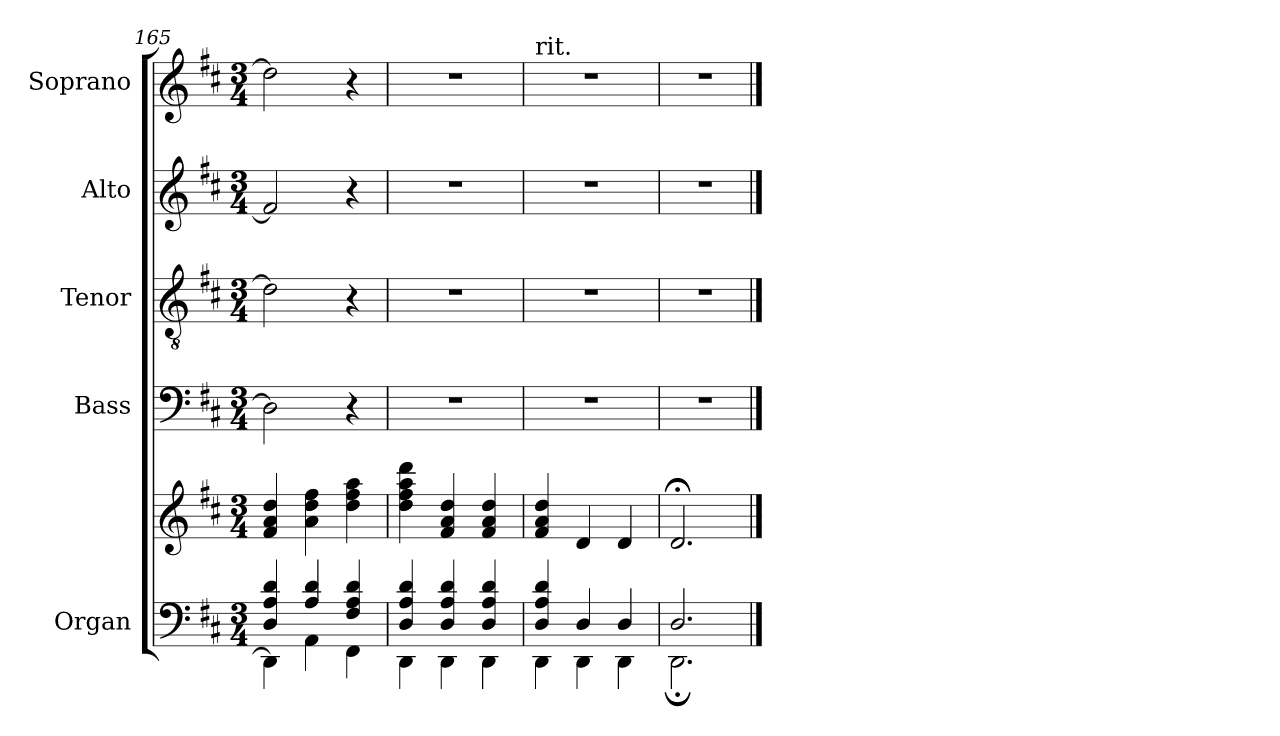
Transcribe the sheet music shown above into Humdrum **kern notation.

**kern	**kern	**kern	**kern	**kern	**kern
*part5	*part5	*part4	*part3	*part2	*part1
*staff6	*staff5	*staff4	*staff3	*staff2	*staff1
*I"Organ	*	*I"Bass	*I"Tenor	*I"Alto	*I"Soprano
*I'Org.	*	*I'B.	*I'T.	*I'A.	*I'S.
*clefF4	*clefG2	*clefF4	*clefGv2	*clefG2	*clefG2
*	*	*	*ITrd7c12	*	*
*k[f#c#]	*k[f#c#]	*k[f#c#]	*k[f#c#]	*k[f#c#]	*k[f#c#]
*D:	*D:	*D:	*D:	*D:	*D:
*M3/4	*M3/4	*M3/4	*M3/4	*M3/4	*M3/4
=165	=165	=165	=165	=165	=165
*^	*	*	*	*	*
4Di/ 4Ai 4di	4DDi\]	4f#i/ 4ai 4ddi	2Di\]	2Di\]	2f#i/]	2ddi\]
4Ai/ 4di	4AAi\	4ai\ 4ddi 4ff#i	.	.	.	.
4F#i/ 4Ai 4di	4FF#i\	4ddi\ 4ff#i 4aai	4r	4r	4r	4r
=166	=166	=166	=166	=166	=166	=166
!	!	!	!LO:N:vis=1	!LO:N:vis=1	!LO:N:vis=1	!LO:N:vis=1
4Di/ 4Ai 4di	4DDi\	4ddi\ 4ff#i 4aai 4dddi	2.r	2.r	2.r	2.r
4Di/ 4Ai 4di	4DDi\	4f#i/ 4ai 4ddi	.	.	.	.
4Di/ 4Ai 4di	4DDi\	4f#i/ 4ai 4ddi	.	.	.	.
=167	=167	=167	=167	=167	=167	=167
!	!	!	!	!	!	!LO:TX:t=rit.
!	!	!	!LO:N:vis=1	!LO:N:vis=1	!LO:N:vis=1	!LO:N:vis=1
4Di/ 4Ai 4di	4DDi\	4f#i/ 4ai 4ddi	2.r	2.r	2.r	2.r
4Di/	4DDi\	4di/	.	.	.	.
4Di/	4DDi\	4di/	.	.	.	.
=168	=168	=168	=168	=168	=168	=168
!	!	!	!LO:N:vis=1	!LO:N:vis=1	!LO:N:vis=1	!LO:N:vis=1
2.Di/	2.DD;i\	2.d;i/	2.r	2.r	2.r	2.r
*v	*v	*	*	*	*	*
==	==	==	==	==	==
*-	*-	*-	*-	*-	*-
